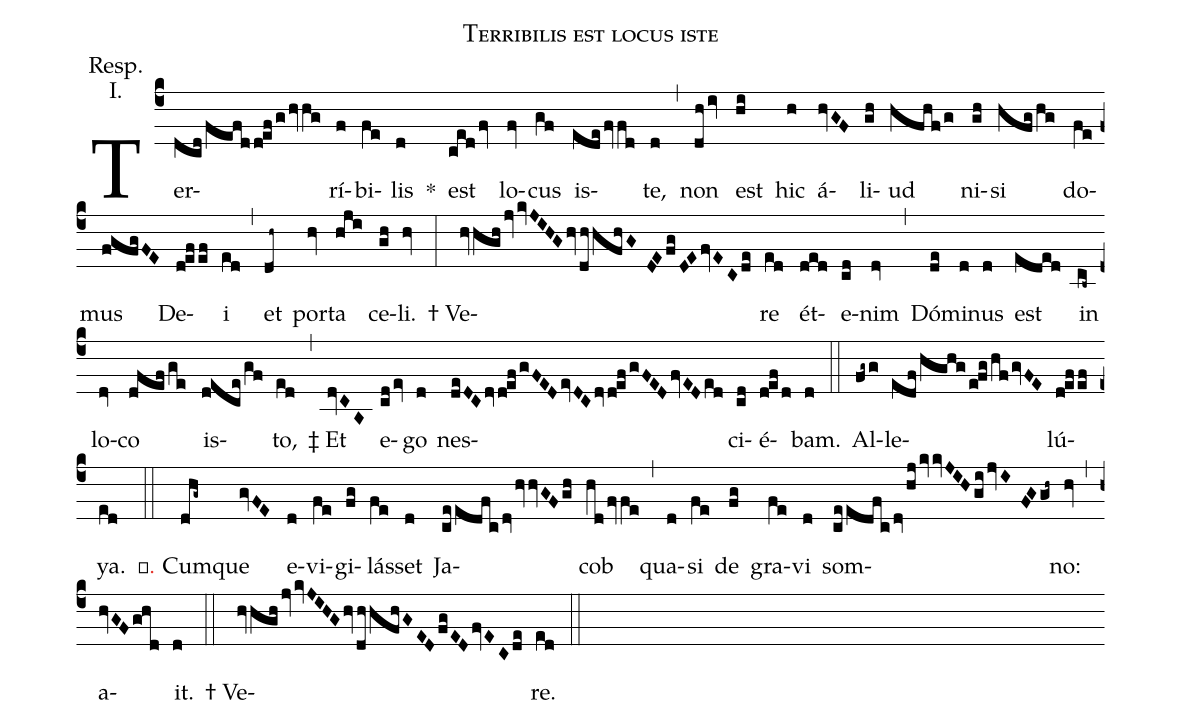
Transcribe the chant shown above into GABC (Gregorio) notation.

name: Terribilis est locus iste;
annotation: Resp.;
annotation: I.;
%%
(c4) Ter(dcdfefddefghvhg)rí(f)bi(fe)lis(d) *() est(cedfv) lo(fv)cus(gf) is(edefvfd)te,(d) (,)
non(dhiv) est(hi) hic(h) á(hvGF)li(gh)ud(hfhfg) ni(gh)si(hfghg) do(fe)mus(fgfgFE) De(defef)i(ed) (,)
et(dh~) por(hv)ta(hji) ce(gh)li.(hv) (:)

†~Ve(hvhghjvkvJIHGhvdhhfhGDEfgDEfvECde)re(ed) ét(ded)e(cd)nim(dv) (,)
Dó(de)mi(d)nus(d) est(eded) in(cb~) lo(dv)co(dfefge) is(decegf)to,(ed) (,)
% et(dvCA) e(cdev)go(d) nes(deDCdvdefgFEDevDCdvdefgFEDfvEDed)ci(cd)é(defd)bam.(d) (::)
%
% co(dfefge) is(decegf)to,(ed) (:)
‡~Et(dvCA) e(cdev)go(d) nes(deDCdvdefgFEDevDCdvdefgFEDfvEDed)ci(cd)é(defd)bam.(d) (::)

Al(fg~g)le(edfhghgefghfgvFE)lú(defef)ya.(ed) (::)

<c>℣.</c> Cum(dhg~)que(gvFE) e(d)vi(fe)gi(fg)lás(fe)set(d) Ja(ceedfcdvhvhvGFgh)cob(hdfvfe) (,)
qua(d)si(fe) de(fg) gra(fe)vi(d) som(ceedfcdvhjkvkvJIHgijvIFGgh~)no:(hv) (,)
a(hvGFghd)it.(d) (::)

†~Ve(hvhghjvkvJIHGhvdhhfhGEDfgEDfvECde)re.(ed) (::)

% Gló(dh)ri(gh)a(gvFE) Pa(d)tri(fe) et(fg) Fí(fe)li(dceedfcdvhvhvGFgh)o:(hdfvfe) (;)
% et(d) Spi(fe)rí(fg)tu(fe)i(d) Sanc(ceedfckvJIHkvhjdvjvIgigh~FG)to.(hvGFghd) (::)
%
% Ve(hvhghjvkvJIHGhvdhhfhGEDfgEDfvECde)re.(ed) (::)
%
% a(hvGFghd)it.(d) (::)
%
% Ve(hvhghjvkvJIHGhvdhhfhGEDfgEDfvECde)re.(ed) (::)
%
% som(ceedfcdvhjkvkvJIHGhiIGFgh)no:(hv) Gló(dh)ri(gh)a(gvFE) Pa(d)tri(fe) et(fg) Fí(fe)li(dceedfcdvhvhvGFgh)o:(hdfvfe) (;)
% et(d) Spi(fe)rí(fg)tu(fe)i(d) Sanc(ceedfcdvhjkvkvJIHgijvIFGgh~)to.(hvGFghd) (::)
%
% Et(dvCA) e(cdev)go.(d) (::)
